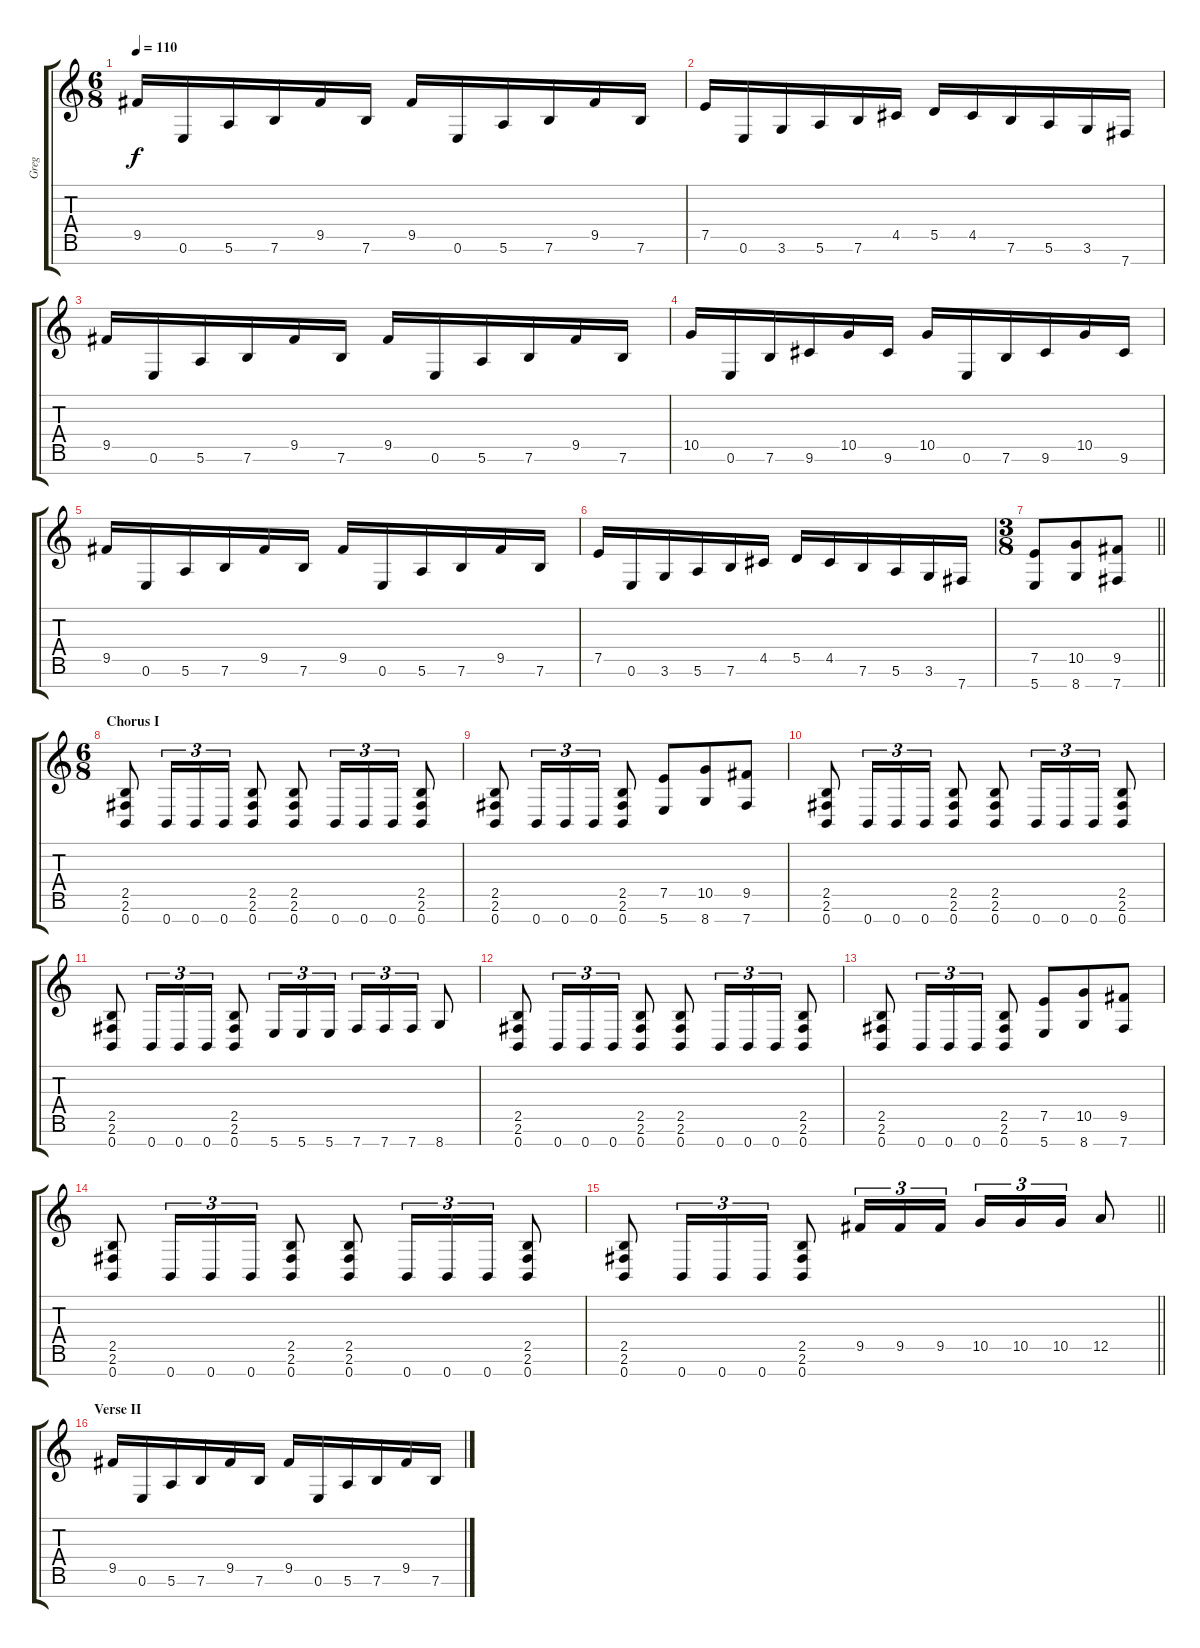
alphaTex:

\track ("Greg" "Greg") {instrument distortionguitar}
\staff {score tabs}
\tuning (E4 B3 G3 D3 A2 E2 B1) {hide}
\ts (6 8)
\tempo 110
\clef g2
\ks c
9.5.16{dy f} 0.6.16 5.6.16 7.6.16 9.5.16 7.6.16 9.5.16 0.6.16 5.6.16 7.6.16 9.5.16 7.6.16 |
7.5.16 0.6.16 3.6.16 5.6.16 7.6.16 4.5.16 5.5.16 4.5.16 7.6.16 5.6.16 3.6.16 7.7.16 |
9.5.16 0.6.16 5.6.16 7.6.16 9.5.16 7.6.16 9.5.16 0.6.16 5.6.16 7.6.16 9.5.16 7.6.16 |
10.5.16 0.6.16 7.6.16 9.6.16 10.5.16 9.6.16 10.5.16 0.6.16 7.6.16 9.6.16 10.5.16 9.6.16 |
9.5.16 0.6.16 5.6.16 7.6.16 9.5.16 7.6.16 9.5.16 0.6.16 5.6.16 7.6.16 9.5.16 7.6.16 |
7.5.16 0.6.16 3.6.16 5.6.16 7.6.16 4.5.16 5.5.16 4.5.16 7.6.16 5.6.16 3.6.16 7.7.16 |
\ts (3 8)
\barLineRight lightlight
(7.5 5.7).8 (10.5 8.7).8 (9.5 7.7).8 |
\ts (6 8)
\section ("" "Chorus I")
(2.5 2.6 0.7).8 0.7.16{tu (3 2)} 0.7.16{tu (3 2)} 0.7.16{tu (3 2)} (2.5 2.6 0.7).8 (2.5 2.6 0.7).8 0.7.16{tu (3 2)} 0.7.16{tu (3 2)} 0.7.16{tu (3 2)} (2.5 2.6 0.7).8 |
(2.5 2.6 0.7).8 0.7.16{tu (3 2)} 0.7.16{tu (3 2)} 0.7.16{tu (3 2)} (2.5 2.6 0.7).8 (7.5 5.7).8 (10.5 8.7).8 (9.5 7.7).8 |
(2.5 2.6 0.7).8 0.7.16{tu (3 2)} 0.7.16{tu (3 2)} 0.7.16{tu (3 2)} (2.5 2.6 0.7).8 (2.5 2.6 0.7).8 0.7.16{tu (3 2)} 0.7.16{tu (3 2)} 0.7.16{tu (3 2)} (2.5 2.6 0.7).8 |
(2.5 2.6 0.7).8 0.7.16{tu (3 2)} 0.7.16{tu (3 2)} 0.7.16{tu (3 2)} (2.5 2.6 0.7).8 5.7.16{tu (3 2)} 5.7.16{tu (3 2)} 5.7.16{tu (3 2) beam splitsecondary} 7.7.16{tu (3 2)} 7.7.16{tu (3 2)} 7.7.16{tu (3 2)} 8.7.8 |
(2.5 2.6 0.7).8 0.7.16{tu (3 2)} 0.7.16{tu (3 2)} 0.7.16{tu (3 2)} (2.5 2.6 0.7).8 (2.5 2.6 0.7).8 0.7.16{tu (3 2)} 0.7.16{tu (3 2)} 0.7.16{tu (3 2)} (2.5 2.6 0.7).8 |
(2.5 2.6 0.7).8 0.7.16{tu (3 2)} 0.7.16{tu (3 2)} 0.7.16{tu (3 2)} (2.5 2.6 0.7).8 (7.5 5.7).8 (10.5 8.7).8 (9.5 7.7).8 |
(2.5 2.6 0.7).8 0.7.16{tu (3 2)} 0.7.16{tu (3 2)} 0.7.16{tu (3 2)} (2.5 2.6 0.7).8 (2.5 2.6 0.7).8 0.7.16{tu (3 2)} 0.7.16{tu (3 2)} 0.7.16{tu (3 2)} (2.5 2.6 0.7).8 |
\barLineRight lightlight
(2.5 2.6 0.7).8 0.7.16{tu (3 2)} 0.7.16{tu (3 2)} 0.7.16{tu (3 2)} (2.5 2.6 0.7).8 9.5.16{tu (3 2)} 9.5.16{tu (3 2)} 9.5.16{tu (3 2) beam splitsecondary} 10.5.16{tu (3 2)} 10.5.16{tu (3 2)} 10.5.16{tu (3 2)} 12.5.8 |
\section ("" "Verse II")
9.5.16 0.6.16 5.6.16 7.6.16 9.5.16 7.6.16 9.5.16 0.6.16 5.6.16 7.6.16 9.5.16 7.6.16
